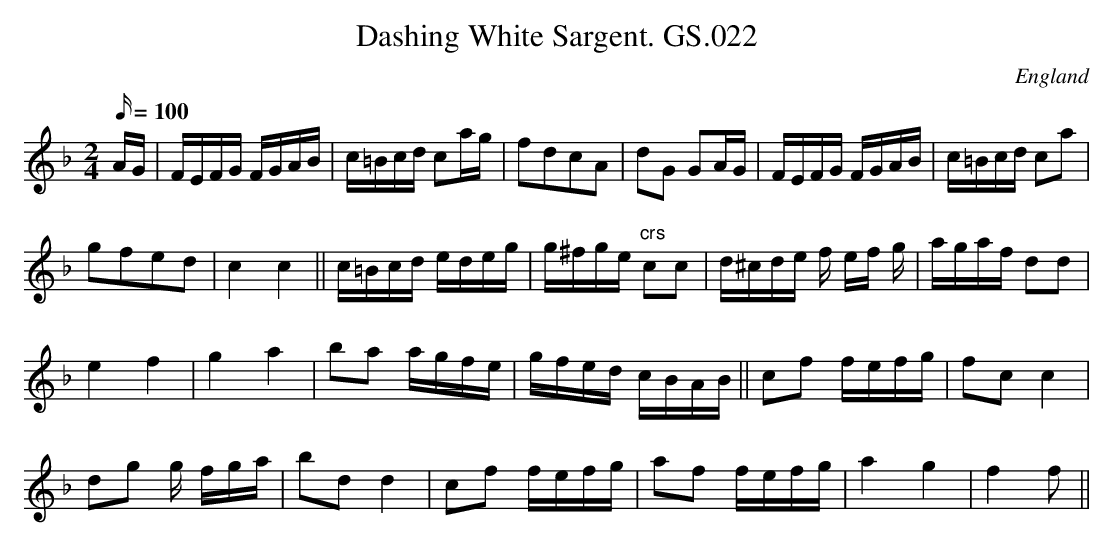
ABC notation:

X:1
T:Dashing White Sargent. GS.022
M:2/4
L:1/16
Q:100
O:England
K:F major
AG | FEFG FGAB | c=Bcd c2ag | f2d2c2A2 | d2G2 G2AG | FEFG FGAB |
 c=Bcd c2a2 |! g2f2e2d2 | c4c4 || c=Bcd edeg | g^fge "crs"c2c2 | d^cde f
ef
g |
 agaf d2d2 |!
 e4 f4 | g4 a4 | b2a2 agfe | gfed cBAB || c2f2 fefg | f2c2 c4 |! d2g2 g^
fga
| b2d2d4 | c2f2 fefg | a2f2 fefg | a4g4 | f4f2  ||
